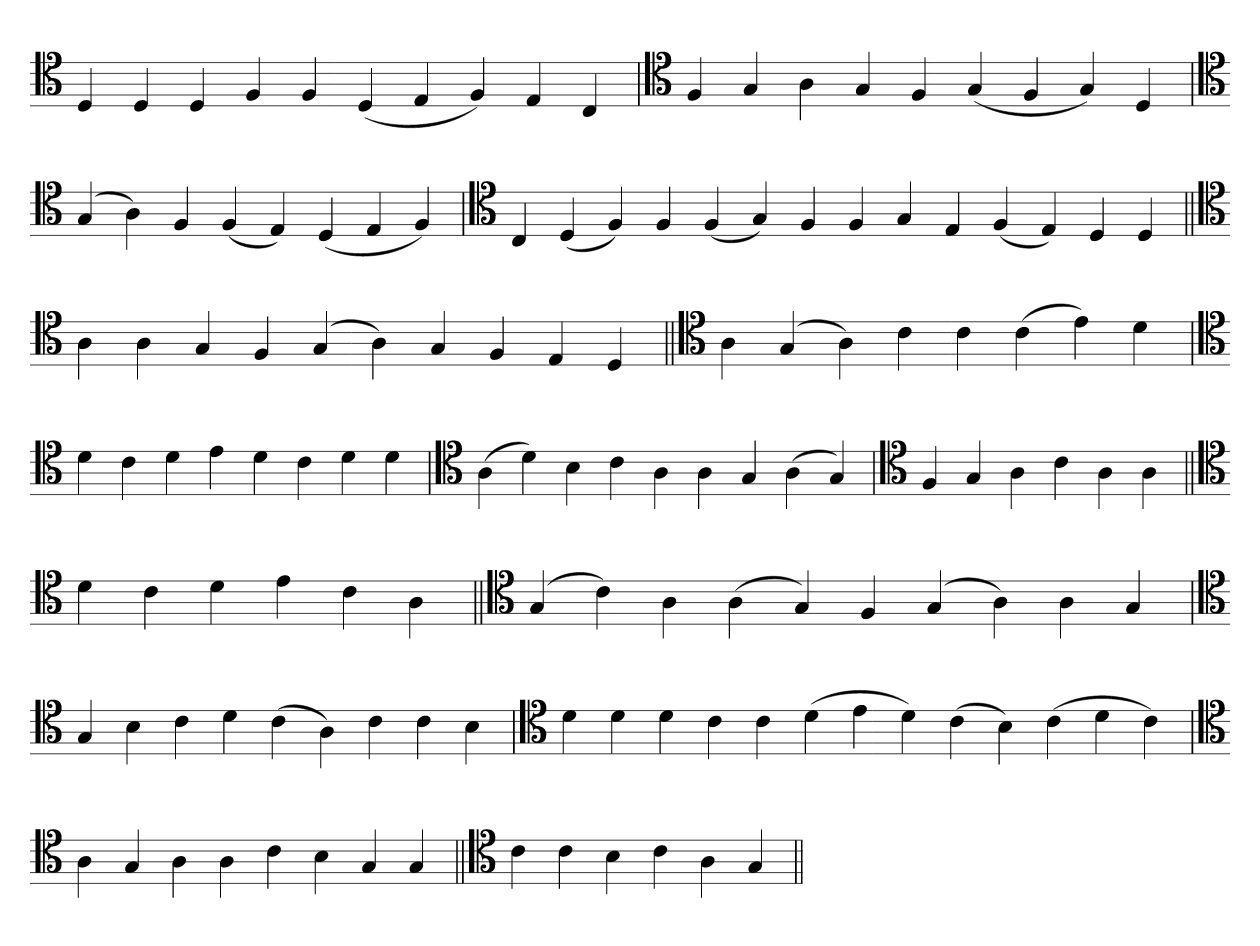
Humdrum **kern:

**kern
*part1
*staff1
*clefC4
=
4D
4D
4D
4F
4F
(4D
4E
4F)
4E
4C
=`
*clefC4
4F
4G
4A
4G
4F
(4G
4F
4G)
4D
='
*clefC4
(4G
4A)
4F
(4F
4E)
(4D
4E
4F)
=`
*clefC4
4C
(4D
4F)
4F
(4F
4G)
4F
4F
4G
4E
(4F
4E)
4D
4D
=||
*clefC4
4A
4A
4G
4F
(4G
4A)
4G
4F
4E
4D
=||
*clefC4
4A
(4G
4A)
4c
4c
(4c
4e)
4d
=`
*clefC4
4d
4c
4d
4e
4d
4c
4d
4d
='
*clefC4
(4A
4d)
4B
4c
4A
4A
4G
(4A
4G)
=`
*clefC4
4F
4G
4A
4c
4A
4A
=||
*clefC4
4d
4c
4d
4e
4c
4A
=||
*clefC4
(4G
4c)
4A
(4A
4G)
4F
(4G
4A)
4A
4G
=`
*clefC4
4G
4B
4c
4d
(4c
4A)
4c
4c
4B
='
*clefC4
4d
4d
4d
4c
4c
(4d
4e
4d)
(4c
4B)
(4c
4d
4c)
=`
*clefC4
4A
4G
4A
4A
4c
4B
4G
4G
=||
*clefC4
4c
4c
4B
4c
4A
4G
=||
*-
